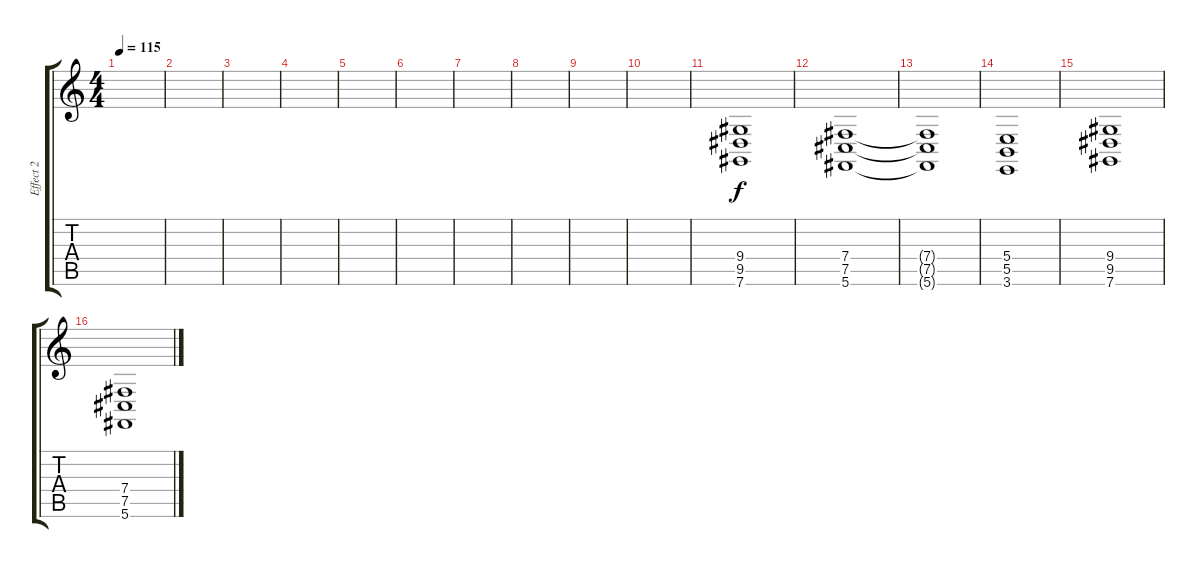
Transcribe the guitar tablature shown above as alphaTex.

\track ("Effect 2" "Effect 2") {instrument choiraahs}
\staff {score tabs}
\tuning (Db4 Ab3 E3 B2 Gb2 Db2) {hide}
\ts (4 4)
\tempo 115
\clef g2
\ks c
|
|
|
|
|
|
|
|
|
|
(9.4 9.5 7.6).1 |
(7.4 7.5 5.6).1 |
(7.4{t} 7.5{t} 5.6{t}).1 |
(5.4 5.5 3.6).1 |
(9.4 9.5 7.6).1 |
(7.4 7.5 5.6).1
